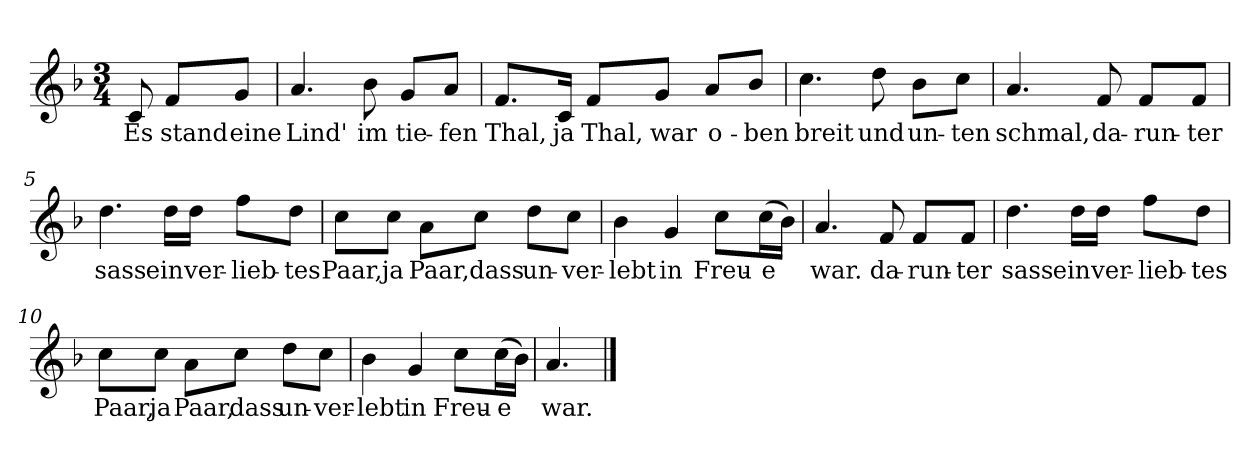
**kern	**text
*part1	*part1
*staff1	*staff1
*clefG2	*
*k[b-]	*
*F:	*
*M3/4	*
*MM120	*
=	=
8c	Es
8f/L	stand
8g/J	eine
=1	=1
4.a	Lind'
8b-	im
8g/L	tie-
8a/J	-fen
=2	=2
8.f/L	Thal,
16c/Jk	ja
8f/L	Thal,
8g/J	war
8a/L	o-
8b-/J	-ben
=3	=3
4.cc	breit
8dd	und
8b-\L	un-
8cc\J	-ten
=4	=4
4.a	schmal,
8f	da-
8f/L	-run-
8f/J	-ter
=5	=5
4.dd	sass
16dd\LL	ein
16dd\JJ	ver-
8ff\L	-lieb-
8dd\J	-tes
=6	=6
8cc\L	Paar,
8cc\J	ja
8a\L	Paar,
8cc\J	dass
8dd\L	un-
8cc\J	-ver-
=7	=7
4b-	-lebt
4g	in
8cc\L	Freu-
(16cc\L	-e
16b-\JJ)	.
=8	=8
4.a	war.
8f	da-
8f/L	-run-
8f/J	-ter
=9	=9
4.dd	sass
16dd\LL	ein
16dd\JJ	ver-
8ff\L	-lieb-
8dd\J	-tes
=10	=10
8cc\L	Paar,
8cc\J	ja
8a\L	Paar,
8cc\J	dass
8dd\L	un-
8cc\J	-ver-
=11	=11
4b-	-lebt
4g	in
8cc\L	Freu-
(16cc\L	-e
16b-\JJ)	.
=12	=12
4.a	war.
==	==
*-	*-
